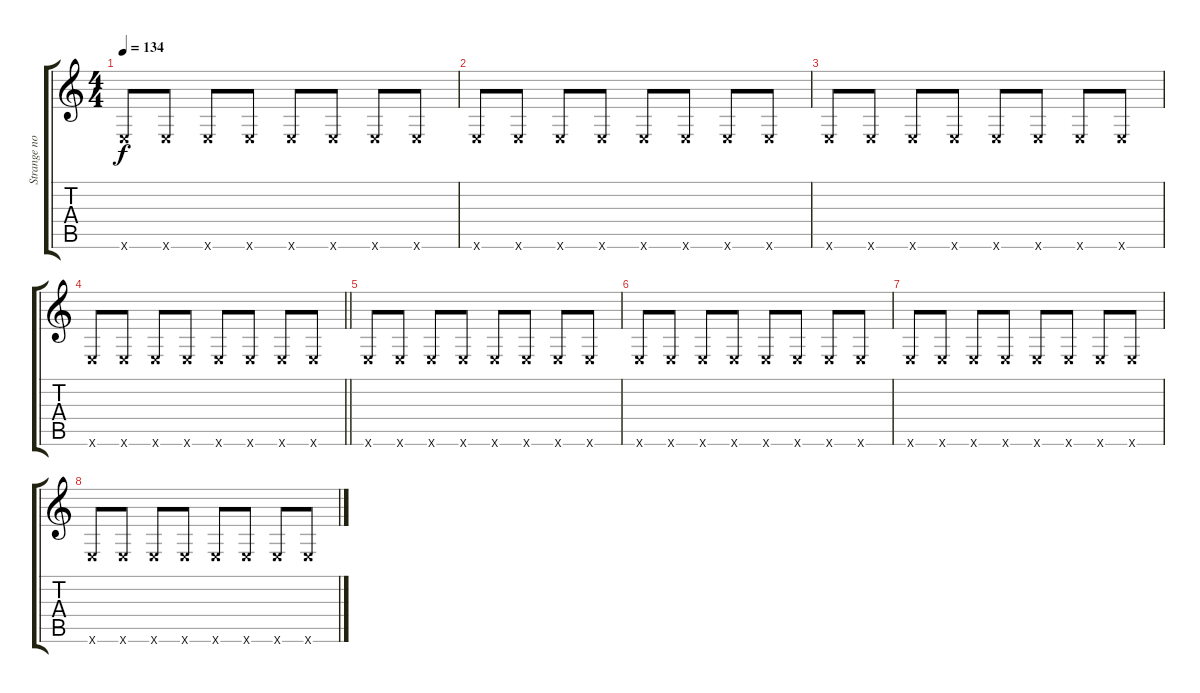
\track ("Strange noise" "Strange no") {instrument distortionguitar}
\staff {score tabs}
\tuning (E4 B3 G3 D3 A2 E2) {hide}
\ts (4 4)
\tempo 134
\clef g2
\ks c
0.6{x}.8{dy f} 0.6{x}.8 0.6{x}.8 0.6{x}.8 0.6{x}.8 0.6{x}.8 0.6{x}.8 0.6{x}.8 |
0.6{x}.8 0.6{x}.8 0.6{x}.8 0.6{x}.8 0.6{x}.8 0.6{x}.8 0.6{x}.8 0.6{x}.8 |
0.6{x}.8 0.6{x}.8 0.6{x}.8 0.6{x}.8 0.6{x}.8 0.6{x}.8 0.6{x}.8 0.6{x}.8 |
\barLineRight lightlight
0.6{x}.8 0.6{x}.8 0.6{x}.8 0.6{x}.8 0.6{x}.8 0.6{x}.8 0.6{x}.8 0.6{x}.8 |
0.6{x}.8 0.6{x}.8 0.6{x}.8 0.6{x}.8 0.6{x}.8 0.6{x}.8 0.6{x}.8 0.6{x}.8 |
0.6{x}.8 0.6{x}.8 0.6{x}.8 0.6{x}.8 0.6{x}.8 0.6{x}.8 0.6{x}.8 0.6{x}.8 |
0.6{x}.8 0.6{x}.8 0.6{x}.8 0.6{x}.8 0.6{x}.8 0.6{x}.8 0.6{x}.8 0.6{x}.8 |
0.6{x}.8 0.6{x}.8 0.6{x}.8 0.6{x}.8 0.6{x}.8 0.6{x}.8 0.6{x}.8 0.6{x}.8
